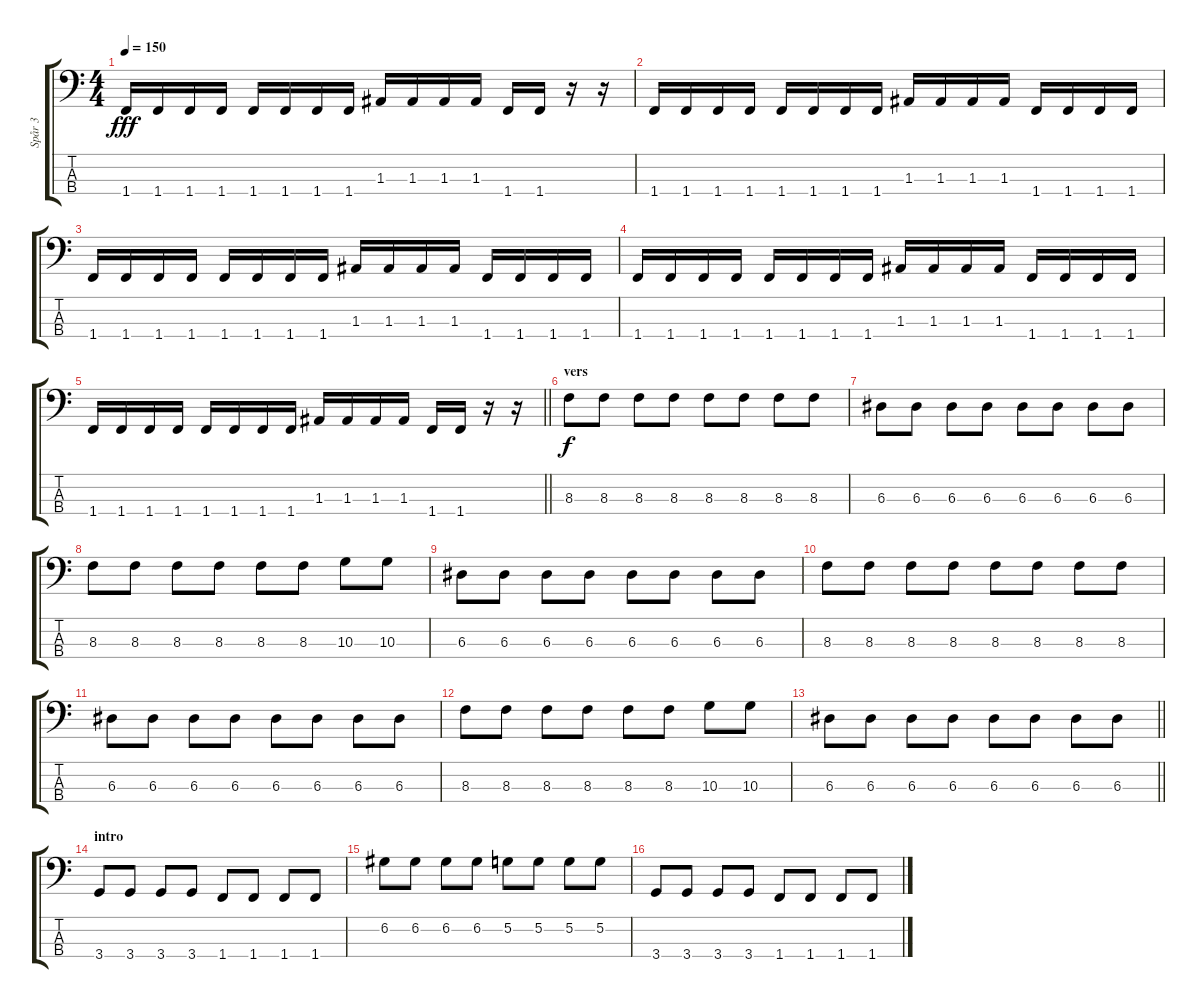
\track ("Spår 3" "Spår 3") {instrument electricbasspick}
\staff {score tabs}
\tuning (G2 D2 A1 E1) {hide}
\ts (4 4)
\tempo 150
\clef f4
\ks c
1.4.16{dy fff} 1.4.16 1.4.16 1.4.16 1.4.16 1.4.16 1.4.16 1.4.16 1.3.16 1.3.16 1.3.16 1.3.16 1.4.16 1.4.16 r.16 r.16 |
1.4.16 1.4.16 1.4.16 1.4.16 1.4.16 1.4.16 1.4.16 1.4.16 1.3.16 1.3.16 1.3.16 1.3.16 1.4.16 1.4.16 1.4.16 1.4.16 |
1.4.16 1.4.16 1.4.16 1.4.16 1.4.16 1.4.16 1.4.16 1.4.16 1.3.16 1.3.16 1.3.16 1.3.16 1.4.16 1.4.16 1.4.16 1.4.16 |
1.4.16 1.4.16 1.4.16 1.4.16 1.4.16 1.4.16 1.4.16 1.4.16 1.3.16 1.3.16 1.3.16 1.3.16 1.4.16 1.4.16 1.4.16 1.4.16 |
\barLineRight lightlight
1.4.16 1.4.16 1.4.16 1.4.16 1.4.16 1.4.16 1.4.16 1.4.16 1.3.16 1.3.16 1.3.16 1.3.16 1.4.16 1.4.16 r.16 r.16 |
\section ("" "vers")
8.3.8{dy f} 8.3.8 8.3.8 8.3.8 8.3.8 8.3.8 8.3.8 8.3.8 |
6.3.8 6.3.8 6.3.8 6.3.8 6.3.8 6.3.8 6.3.8 6.3.8 |
8.3.8 8.3.8 8.3.8 8.3.8 8.3.8 8.3.8 10.3.8 10.3.8 |
6.3.8 6.3.8 6.3.8 6.3.8 6.3.8 6.3.8 6.3.8 6.3.8 |
8.3.8 8.3.8 8.3.8 8.3.8 8.3.8 8.3.8 8.3.8 8.3.8 |
6.3.8 6.3.8 6.3.8 6.3.8 6.3.8 6.3.8 6.3.8 6.3.8 |
8.3.8 8.3.8 8.3.8 8.3.8 8.3.8 8.3.8 10.3.8 10.3.8 |
\barLineRight lightlight
6.3.8 6.3.8 6.3.8 6.3.8 6.3.8 6.3.8 6.3.8 6.3.8 |
\section ("" "intro")
3.4.8 3.4.8 3.4.8 3.4.8 1.4.8 1.4.8 1.4.8 1.4.8 |
6.2.8 6.2.8 6.2.8 6.2.8 5.2.8 5.2.8 5.2.8 5.2.8 |
3.4.8 3.4.8 3.4.8 3.4.8 1.4.8 1.4.8 1.4.8 1.4.8
